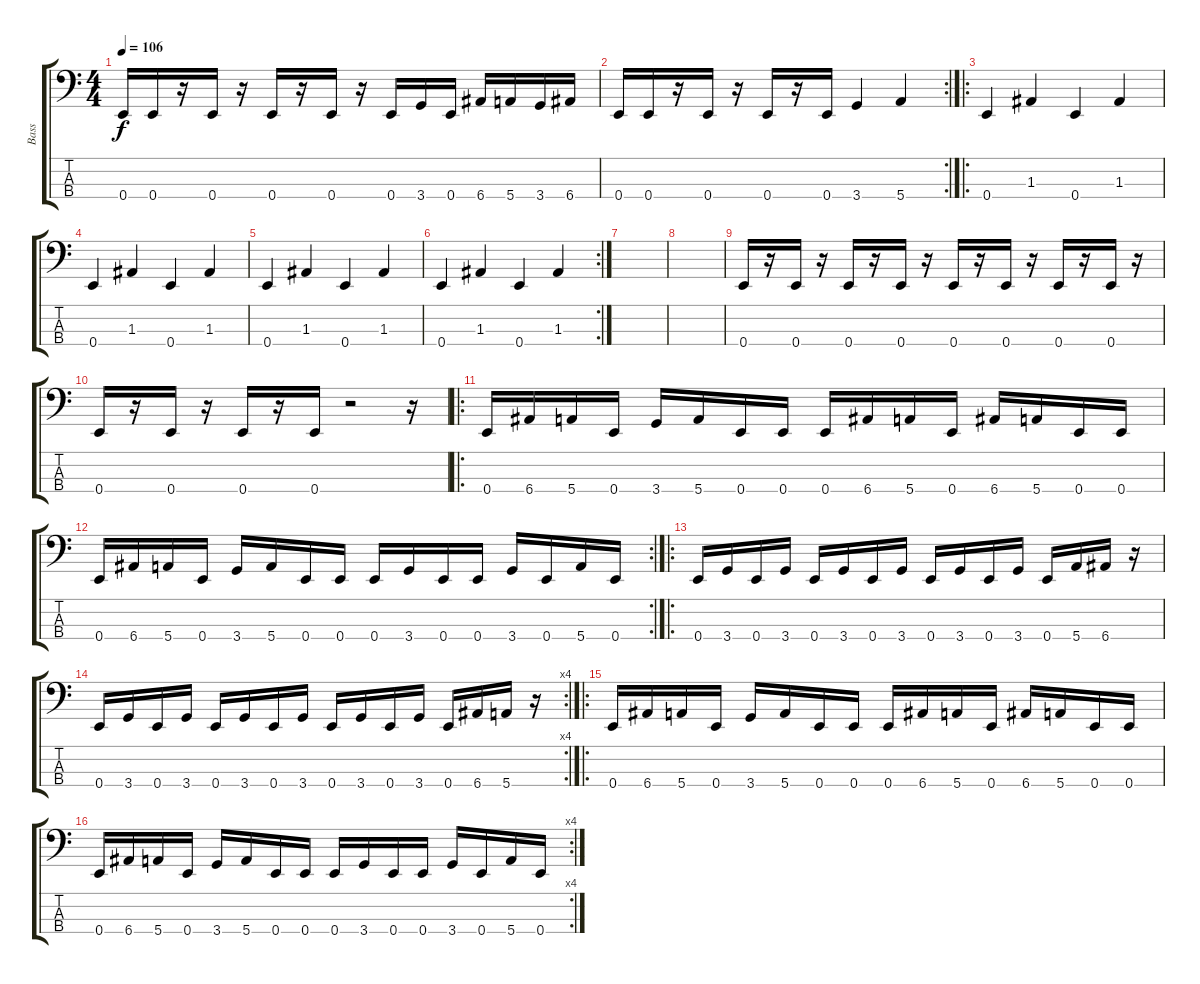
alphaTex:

\track ("Bass" "Bass") {instrument electricbassfinger}
\staff {score tabs}
\tuning (G2 D2 A1 E1) {hide}
\ts (4 4)
\tempo 106
\clef f4
\ks c
0.4.16{dy f} 0.4.16 r.16 0.4.16 r.16 0.4.16 r.16 0.4.16 r.16 0.4.16 3.4.16 0.4.16 6.4.16 5.4.16 3.4.16 6.4.16 |
\rc 2
0.4.16 0.4.16 r.16 0.4.16 r.16 0.4.16 r.16 0.4.16 3.4.4 5.4.4 |
\ro
0.4.4 1.3.4 0.4.4 1.3.4 |
0.4.4 1.3.4 0.4.4 1.3.4 |
0.4.4 1.3.4 0.4.4 1.3.4 |
\rc 2
0.4.4 1.3.4 0.4.4 1.3.4 |
|
|
0.4.16 r.16 0.4.16 r.16 0.4.16 r.16 0.4.16 r.16 0.4.16 r.16 0.4.16 r.16 0.4.16 r.16 0.4.16 r.16 |
0.4.16 r.16 0.4.16 r.16 0.4.16 r.16 0.4.16 r.2 r.16 |
\ro
0.4.16 6.4.16 5.4.16 0.4.16 3.4.16 5.4.16 0.4.16 0.4.16 0.4.16 6.4.16 5.4.16 0.4.16 6.4.16 5.4.16 0.4.16 0.4.16 |
\rc 2
0.4.16 6.4.16 5.4.16 0.4.16 3.4.16 5.4.16 0.4.16 0.4.16 0.4.16 3.4.16 0.4.16 0.4.16 3.4.16 0.4.16 5.4.16 0.4.16 |
\ro
0.4.16 3.4.16 0.4.16 3.4.16 0.4.16 3.4.16 0.4.16 3.4.16 0.4.16 3.4.16 0.4.16 3.4.16 0.4.16 5.4.16 6.4.16 r.16 |
\rc 4
0.4.16 3.4.16 0.4.16 3.4.16 0.4.16 3.4.16 0.4.16 3.4.16 0.4.16 3.4.16 0.4.16 3.4.16 0.4.16 6.4.16 5.4.16 r.16 |
\ro
0.4.16 6.4.16 5.4.16 0.4.16 3.4.16 5.4.16 0.4.16 0.4.16 0.4.16 6.4.16 5.4.16 0.4.16 6.4.16 5.4.16 0.4.16 0.4.16 |
\rc 4
0.4.16 6.4.16 5.4.16 0.4.16 3.4.16 5.4.16 0.4.16 0.4.16 0.4.16 3.4.16 0.4.16 0.4.16 3.4.16 0.4.16 5.4.16 0.4.16
